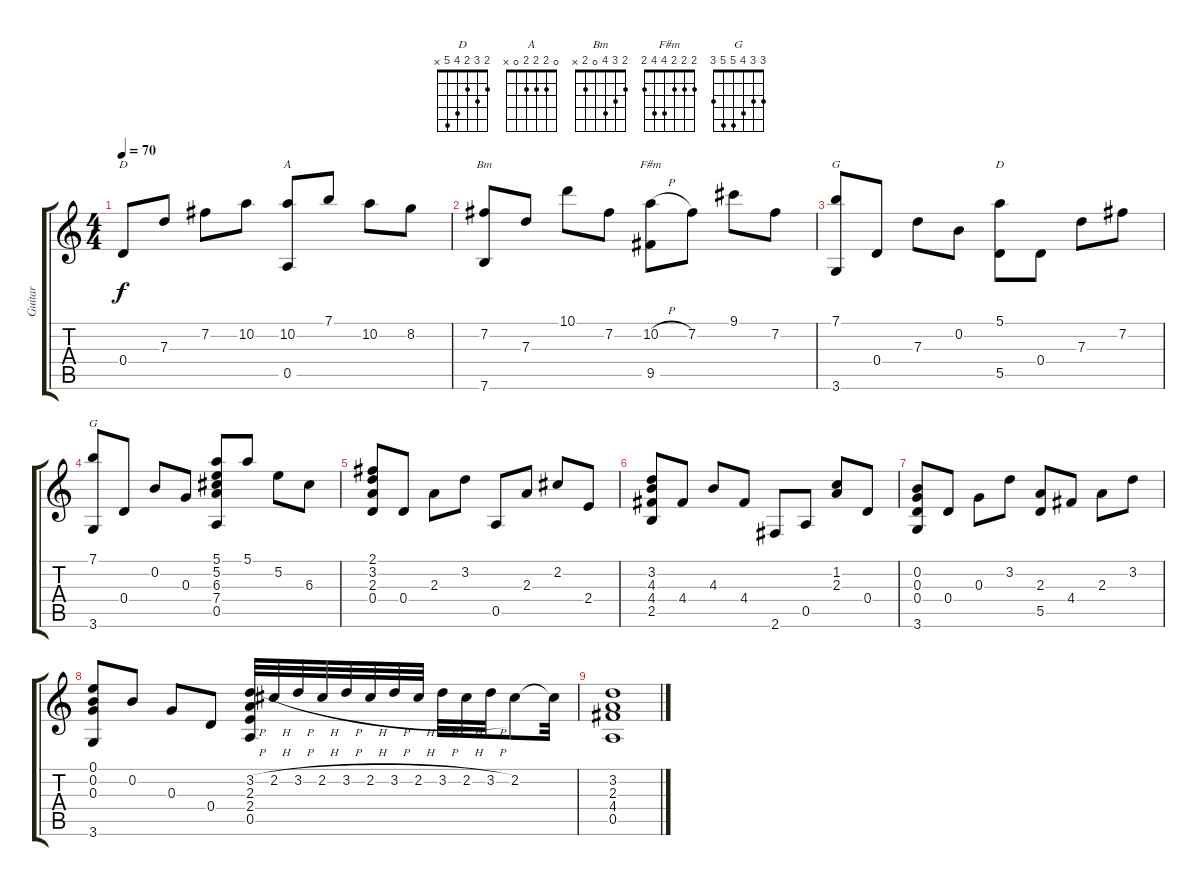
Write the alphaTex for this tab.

\track ("Guitar" "Guitar") {instrument acousticguitarsteel}
\staff {score tabs}
\tuning (E4 B3 G3 D3 A2 E2) {hide}
\chord ("D" 2 3 2 0 x x)
\chord ("A" 0 2 2 2 0 x)
\chord ("Bm" 2 3 4 0 2 x)
\chord ("F#m" 2 2 2 4 4 2)
\chord ("G" 3 0 0 0 2 3)
\chord ("D" 2 3 2 4 5 x)
\chord ("G" 3 3 4 5 5 3)
\ts (4 4)
\tempo 70
\clef g2
\ks c
0.4.8{ch "D" dy f} 7.3.8 7.2.8 10.2.8 (10.2 0.5).8{ch "A"} 7.1.8 10.2.8 8.2.8 |
(7.2 7.6).8{ch "Bm"} 7.3.8 10.1.8 7.2.8 (10.2{h} 9.5).8{ch "F#m"} 7.2.8 9.1.8 7.2.8 |
(7.1 3.6).8{ch "G"} 0.4.8 7.3.8 0.2.8 (5.1 5.5).8{ch "D"} 0.4.8 7.3.8 7.2.8 |
(7.1 3.6).8{ch "G"} 0.4.8 0.2.8 0.3.8 (5.1 5.2 6.3 7.4 0.5).8 5.1.8 5.2.8 6.3.8 |
(2.1 3.2 2.3 0.4).8 0.4.8 2.3.8 3.2.8 0.5.8 2.3.8 2.2.8 2.4.8 |
(3.2 4.3 4.4 2.5).8 4.4.8 4.3.8 4.4.8 2.6.8 0.5.8 (1.2 2.3).8 0.4.8 |
(0.2 0.3 0.4 3.6).8 0.4.8 0.3.8 3.2.8 (2.3 5.5).8 4.4.8 2.3.8 3.2.8 |
(0.1 0.2 0.3 3.6).8 0.2.8 0.3.8 0.4.8 (3.2{h} 2.3 2.4 0.5).32 2.2{h}.32 3.2{h}.32 2.2{h}.32 3.2{h}.32 2.2{h}.32 3.2{h}.32 2.2{h}.32 3.2{h}.32 2.2{h}.32 3.2{h}.32 2.2.8 2.2{t}.32 |
(3.2 2.3 4.4 0.5).1
